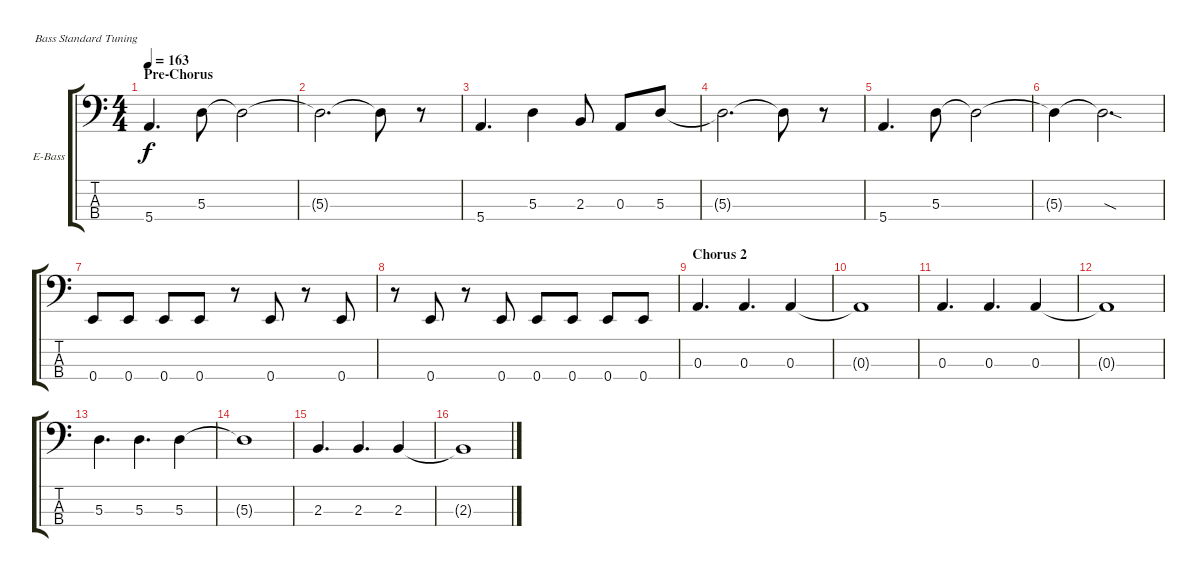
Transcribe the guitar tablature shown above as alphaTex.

\bracketExtendMode groupsimilarinstruments
\firstSystemTrackNameOrientation horizontal
\otherSystemsTrackNameOrientation horizontal
\track ("Bass" "E-Bass") {instrument electricbassfinger}
\staff {score tabs}
\tuning (G2 D2 A1 E1)
\ts (4 4)
\section ("" "Pre-Chorus")
\tempo 163
\clef f4
\scale
0.333333
\ks c
5.4.4{d dy f} 5.3.8 5.3{t}.2 |
\scale
0.333333 5.3{t}.2{d} 5.3{t}.8 r.8 |
\scale
0.333333 5.4.4{d} 5.3.4 2.3.8 0.3.8 5.3.8 |
\scale
0.333333 5.3{t}.2{d} 5.3{t}.8 r.8 |
\scale
0.333333 5.4.4{d} 5.3.8 5.3{t}.2 |
\scale
0.333333 5.3{t}.4 5.3{sod t}.2{d} |
\scale
0.333333 0.4.8 0.4.8 0.4.8 0.4.8 r.8 0.4.8 r.8 0.4.8 |
\scale
0.333333 r.8 0.4.8 r.8 0.4.8 0.4.8 0.4.8 0.4.8 0.4.8 |
\section ("" "Chorus 2")
\scale
0.333333 0.3.4{d} 0.3.4{d} 0.3.4 |
\scale
0.333333 0.3{t}.1 |
\scale
0.333333 0.3.4{d} 0.3.4{d} 0.3.4 |
\scale
0.333333 0.3{t}.1 |
\scale
0.333333 5.3.4{d} 5.3.4{d} 5.3.4 |
\scale
0.333333 5.3{t}.1 |
\scale
0.333333 2.3.4{d} 2.3.4{d} 2.3.4 |
2.3{t}.1
